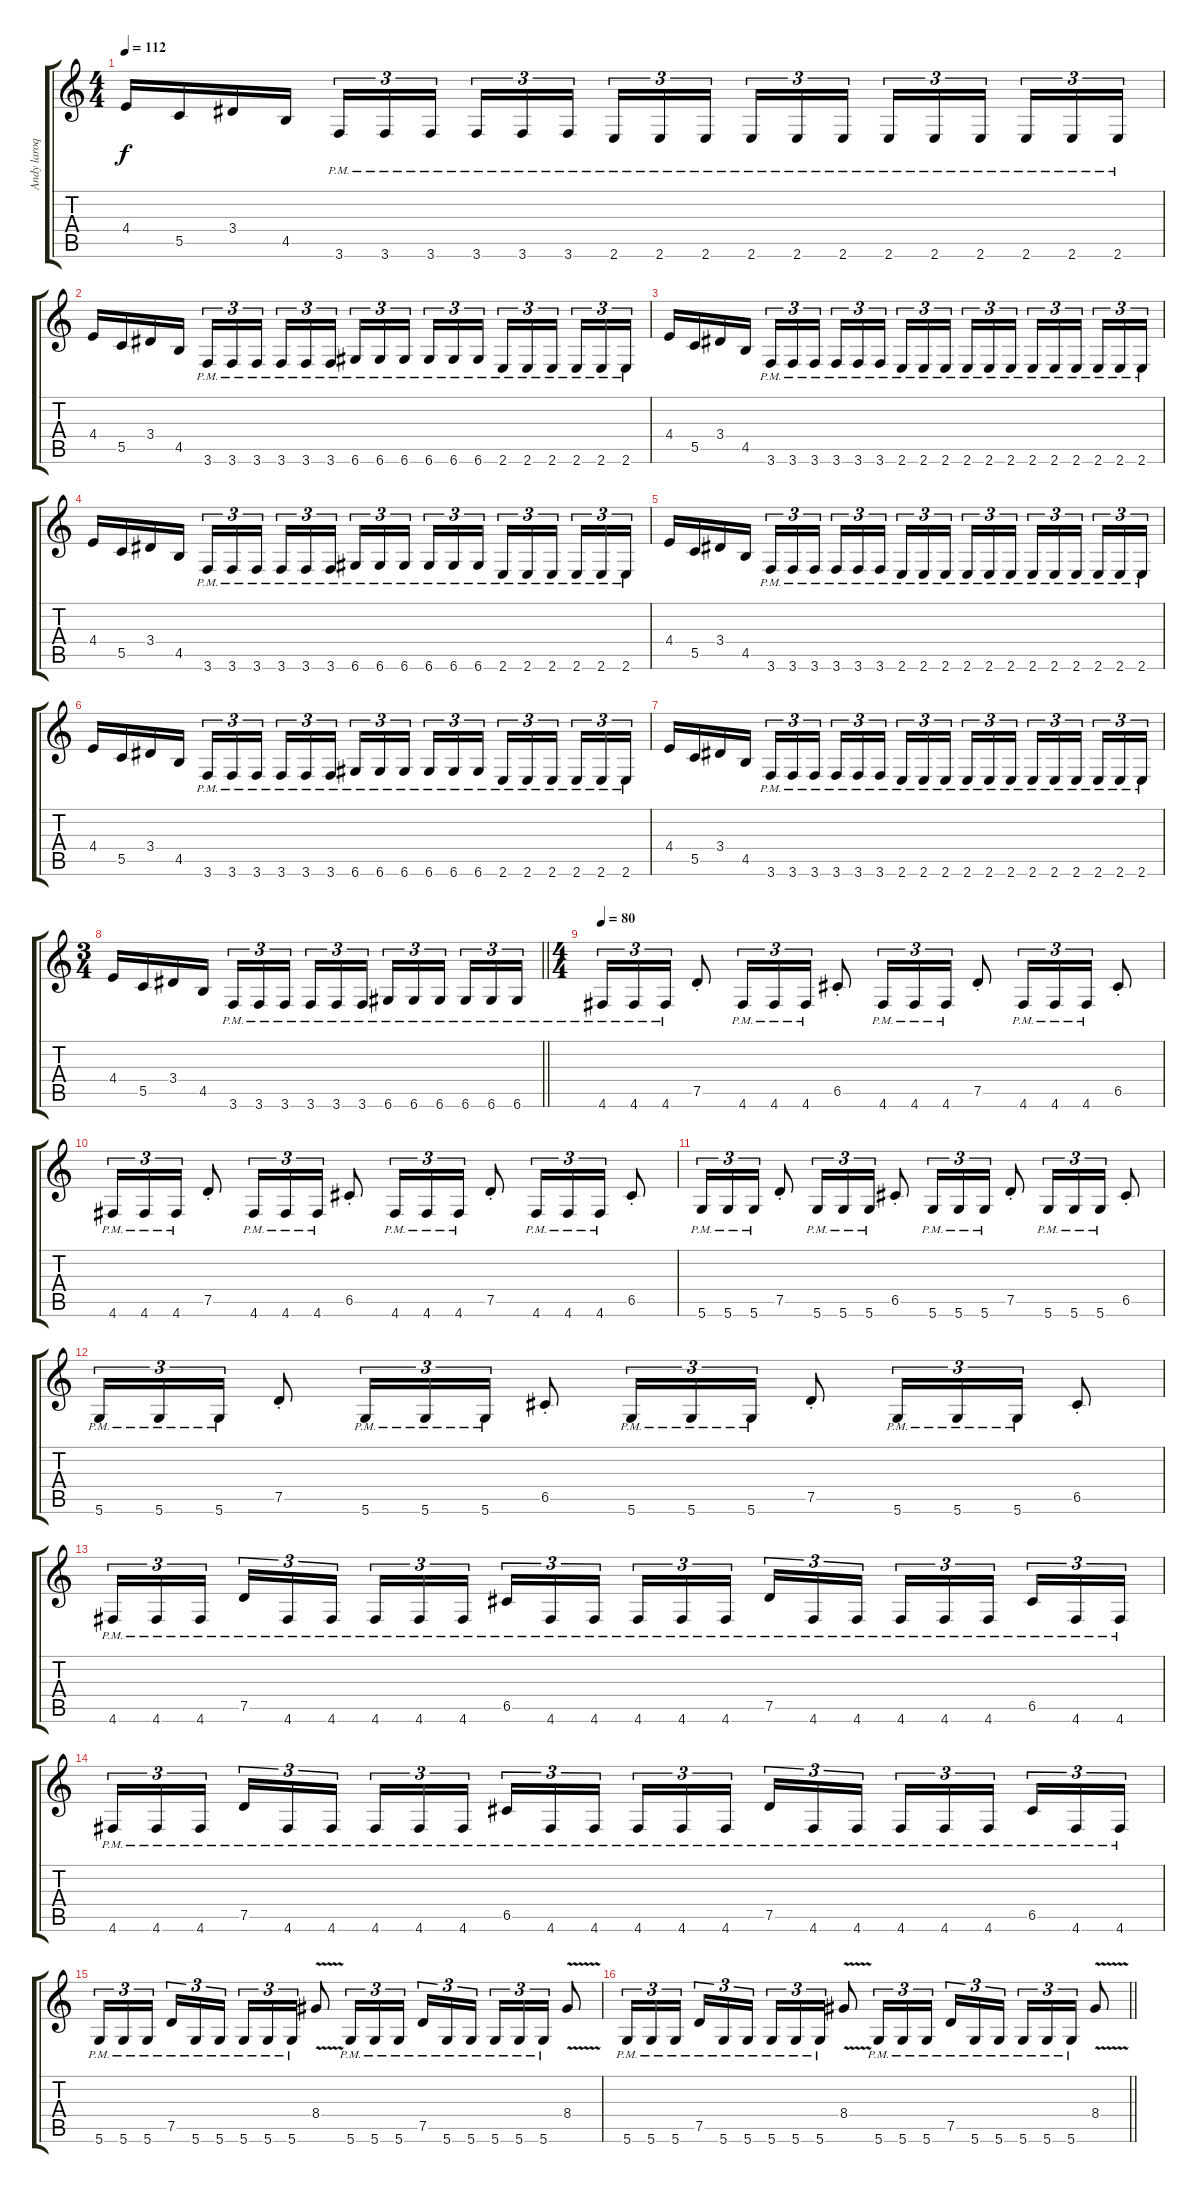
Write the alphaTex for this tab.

\track ("Andy laroque" "Andy laroq") {instrument distortionguitar}
\staff {score tabs}
\tuning (D4 A3 F3 C3 G2 D2) {hide}
\ts (4 4)
\tempo 112
\clef g2
\ks c
4.4.16{dy f} 5.5.16 3.4.16 4.5.16 3.6{pm}.16{tu (3 2)} 3.6{pm}.16{tu (3 2)} 3.6{pm}.16{tu (3 2) beam splitsecondary} 3.6{pm}.16{tu (3 2)} 3.6{pm}.16{tu (3 2)} 3.6{pm}.16{tu (3 2)} 2.6{pm}.16{tu (3 2)} 2.6{pm}.16{tu (3 2)} 2.6{pm}.16{tu (3 2) beam splitsecondary} 2.6{pm}.16{tu (3 2)} 2.6{pm}.16{tu (3 2)} 2.6{pm}.16{tu (3 2)} 2.6{pm}.16{tu (3 2)} 2.6{pm}.16{tu (3 2)} 2.6{pm}.16{tu (3 2) beam splitsecondary} 2.6{pm}.16{tu (3 2)} 2.6{pm}.16{tu (3 2)} 2.6{pm}.16{tu (3 2)} |
4.4.16 5.5.16 3.4.16 4.5.16 3.6{pm}.16{tu (3 2)} 3.6{pm}.16{tu (3 2)} 3.6{pm}.16{tu (3 2) beam splitsecondary} 3.6{pm}.16{tu (3 2)} 3.6{pm}.16{tu (3 2)} 3.6{pm}.16{tu (3 2)} 6.6{pm}.16{tu (3 2)} 6.6{pm}.16{tu (3 2)} 6.6{pm}.16{tu (3 2) beam splitsecondary} 6.6{pm}.16{tu (3 2)} 6.6{pm}.16{tu (3 2)} 6.6{pm}.16{tu (3 2)} 2.6{pm}.16{tu (3 2)} 2.6{pm}.16{tu (3 2)} 2.6{pm}.16{tu (3 2) beam splitsecondary} 2.6{pm}.16{tu (3 2)} 2.6{pm}.16{tu (3 2)} 2.6{pm}.16{tu (3 2)} |
4.4.16 5.5.16 3.4.16 4.5.16 3.6{pm}.16{tu (3 2)} 3.6{pm}.16{tu (3 2)} 3.6{pm}.16{tu (3 2) beam splitsecondary} 3.6{pm}.16{tu (3 2)} 3.6{pm}.16{tu (3 2)} 3.6{pm}.16{tu (3 2)} 2.6{pm}.16{tu (3 2)} 2.6{pm}.16{tu (3 2)} 2.6{pm}.16{tu (3 2) beam splitsecondary} 2.6{pm}.16{tu (3 2)} 2.6{pm}.16{tu (3 2)} 2.6{pm}.16{tu (3 2)} 2.6{pm}.16{tu (3 2)} 2.6{pm}.16{tu (3 2)} 2.6{pm}.16{tu (3 2) beam splitsecondary} 2.6{pm}.16{tu (3 2)} 2.6{pm}.16{tu (3 2)} 2.6{pm}.16{tu (3 2)} |
4.4.16 5.5.16 3.4.16 4.5.16 3.6{pm}.16{tu (3 2)} 3.6{pm}.16{tu (3 2)} 3.6{pm}.16{tu (3 2) beam splitsecondary} 3.6{pm}.16{tu (3 2)} 3.6{pm}.16{tu (3 2)} 3.6{pm}.16{tu (3 2)} 6.6{pm}.16{tu (3 2)} 6.6{pm}.16{tu (3 2)} 6.6{pm}.16{tu (3 2) beam splitsecondary} 6.6{pm}.16{tu (3 2)} 6.6{pm}.16{tu (3 2)} 6.6{pm}.16{tu (3 2)} 2.6{pm}.16{tu (3 2)} 2.6{pm}.16{tu (3 2)} 2.6{pm}.16{tu (3 2) beam splitsecondary} 2.6{pm}.16{tu (3 2)} 2.6{pm}.16{tu (3 2)} 2.6{pm}.16{tu (3 2)} |
4.4.16 5.5.16 3.4.16 4.5.16 3.6{pm}.16{tu (3 2)} 3.6{pm}.16{tu (3 2)} 3.6{pm}.16{tu (3 2) beam splitsecondary} 3.6{pm}.16{tu (3 2)} 3.6{pm}.16{tu (3 2)} 3.6{pm}.16{tu (3 2)} 2.6{pm}.16{tu (3 2)} 2.6{pm}.16{tu (3 2)} 2.6{pm}.16{tu (3 2) beam splitsecondary} 2.6{pm}.16{tu (3 2)} 2.6{pm}.16{tu (3 2)} 2.6{pm}.16{tu (3 2)} 2.6{pm}.16{tu (3 2)} 2.6{pm}.16{tu (3 2)} 2.6{pm}.16{tu (3 2) beam splitsecondary} 2.6{pm}.16{tu (3 2)} 2.6{pm}.16{tu (3 2)} 2.6{pm}.16{tu (3 2)} |
4.4.16 5.5.16 3.4.16 4.5.16 3.6{pm}.16{tu (3 2)} 3.6{pm}.16{tu (3 2)} 3.6{pm}.16{tu (3 2) beam splitsecondary} 3.6{pm}.16{tu (3 2)} 3.6{pm}.16{tu (3 2)} 3.6{pm}.16{tu (3 2)} 6.6{pm}.16{tu (3 2)} 6.6{pm}.16{tu (3 2)} 6.6{pm}.16{tu (3 2) beam splitsecondary} 6.6{pm}.16{tu (3 2)} 6.6{pm}.16{tu (3 2)} 6.6{pm}.16{tu (3 2)} 2.6{pm}.16{tu (3 2)} 2.6{pm}.16{tu (3 2)} 2.6{pm}.16{tu (3 2) beam splitsecondary} 2.6{pm}.16{tu (3 2)} 2.6{pm}.16{tu (3 2)} 2.6{pm}.16{tu (3 2)} |
4.4.16 5.5.16 3.4.16 4.5.16 3.6{pm}.16{tu (3 2)} 3.6{pm}.16{tu (3 2)} 3.6{pm}.16{tu (3 2) beam splitsecondary} 3.6{pm}.16{tu (3 2)} 3.6{pm}.16{tu (3 2)} 3.6{pm}.16{tu (3 2)} 2.6{pm}.16{tu (3 2)} 2.6{pm}.16{tu (3 2)} 2.6{pm}.16{tu (3 2) beam splitsecondary} 2.6{pm}.16{tu (3 2)} 2.6{pm}.16{tu (3 2)} 2.6{pm}.16{tu (3 2)} 2.6{pm}.16{tu (3 2)} 2.6{pm}.16{tu (3 2)} 2.6{pm}.16{tu (3 2) beam splitsecondary} 2.6{pm}.16{tu (3 2)} 2.6{pm}.16{tu (3 2)} 2.6{pm}.16{tu (3 2)} |
\ts (3 4)
\barLineRight lightlight
4.4.16 5.5.16 3.4.16 4.5.16 3.6{pm}.16{tu (3 2)} 3.6{pm}.16{tu (3 2)} 3.6{pm}.16{tu (3 2) beam splitsecondary} 3.6{pm}.16{tu (3 2)} 3.6{pm}.16{tu (3 2)} 3.6{pm}.16{tu (3 2)} 6.6{pm}.16{tu (3 2)} 6.6{pm}.16{tu (3 2)} 6.6{pm}.16{tu (3 2) beam splitsecondary} 6.6{pm}.16{tu (3 2)} 6.6{pm}.16{tu (3 2)} 6.6{pm}.16{tu (3 2)} |
\ts (4 4)
\tempo 80
4.6{pm}.16{tu (3 2)} 4.6{pm}.16{tu (3 2)} 4.6{pm}.16{tu (3 2)} 7.5{st}.8 4.6{pm}.16{tu (3 2)} 4.6{pm}.16{tu (3 2)} 4.6{pm}.16{tu (3 2)} 6.5{st}.8 4.6{pm}.16{tu (3 2)} 4.6{pm}.16{tu (3 2)} 4.6{pm}.16{tu (3 2)} 7.5{st}.8 4.6{pm}.16{tu (3 2)} 4.6{pm}.16{tu (3 2)} 4.6{pm}.16{tu (3 2)} 6.5{st}.8 |
4.6{pm}.16{tu (3 2)} 4.6{pm}.16{tu (3 2)} 4.6{pm}.16{tu (3 2)} 7.5{st}.8 4.6{pm}.16{tu (3 2)} 4.6{pm}.16{tu (3 2)} 4.6{pm}.16{tu (3 2)} 6.5{st}.8 4.6{pm}.16{tu (3 2)} 4.6{pm}.16{tu (3 2)} 4.6{pm}.16{tu (3 2)} 7.5{st}.8 4.6{pm}.16{tu (3 2)} 4.6{pm}.16{tu (3 2)} 4.6{pm}.16{tu (3 2)} 6.5{st}.8 |
5.6{pm}.16{tu (3 2)} 5.6{pm}.16{tu (3 2)} 5.6{pm}.16{tu (3 2)} 7.5{st}.8 5.6{pm}.16{tu (3 2)} 5.6{pm}.16{tu (3 2)} 5.6{pm}.16{tu (3 2)} 6.5{st}.8 5.6{pm}.16{tu (3 2)} 5.6{pm}.16{tu (3 2)} 5.6{pm}.16{tu (3 2)} 7.5{st}.8 5.6{pm}.16{tu (3 2)} 5.6{pm}.16{tu (3 2)} 5.6{pm}.16{tu (3 2)} 6.5{st}.8 |
5.6{pm}.16{tu (3 2)} 5.6{pm}.16{tu (3 2)} 5.6{pm}.16{tu (3 2)} 7.5{st}.8 5.6{pm}.16{tu (3 2)} 5.6{pm}.16{tu (3 2)} 5.6{pm}.16{tu (3 2)} 6.5{st}.8 5.6{pm}.16{tu (3 2)} 5.6{pm}.16{tu (3 2)} 5.6{pm}.16{tu (3 2)} 7.5{st}.8 5.6{pm}.16{tu (3 2)} 5.6{pm}.16{tu (3 2)} 5.6{pm}.16{tu (3 2)} 6.5{st}.8 |
4.6{pm}.16{tu (3 2)} 4.6{pm}.16{tu (3 2)} 4.6{pm}.16{tu (3 2) beam splitsecondary} 7.5{pm}.16{tu (3 2)} 4.6{pm}.16{tu (3 2)} 4.6{pm}.16{tu (3 2)} 4.6{pm}.16{tu (3 2)} 4.6{pm}.16{tu (3 2)} 4.6{pm}.16{tu (3 2) beam splitsecondary} 6.5{pm}.16{tu (3 2)} 4.6{pm}.16{tu (3 2)} 4.6{pm}.16{tu (3 2)} 4.6{pm}.16{tu (3 2)} 4.6{pm}.16{tu (3 2)} 4.6{pm}.16{tu (3 2) beam splitsecondary} 7.5{pm}.16{tu (3 2)} 4.6{pm}.16{tu (3 2)} 4.6{pm}.16{tu (3 2)} 4.6{pm}.16{tu (3 2)} 4.6{pm}.16{tu (3 2)} 4.6{pm}.16{tu (3 2) beam splitsecondary} 6.5{pm}.16{tu (3 2)} 4.6{pm}.16{tu (3 2)} 4.6{pm}.16{tu (3 2)} |
4.6{pm}.16{tu (3 2)} 4.6{pm}.16{tu (3 2)} 4.6{pm}.16{tu (3 2) beam splitsecondary} 7.5{pm}.16{tu (3 2)} 4.6{pm}.16{tu (3 2)} 4.6{pm}.16{tu (3 2)} 4.6{pm}.16{tu (3 2)} 4.6{pm}.16{tu (3 2)} 4.6{pm}.16{tu (3 2) beam splitsecondary} 6.5{pm}.16{tu (3 2)} 4.6{pm}.16{tu (3 2)} 4.6{pm}.16{tu (3 2)} 4.6{pm}.16{tu (3 2)} 4.6{pm}.16{tu (3 2)} 4.6{pm}.16{tu (3 2) beam splitsecondary} 7.5{pm}.16{tu (3 2)} 4.6{pm}.16{tu (3 2)} 4.6{pm}.16{tu (3 2)} 4.6{pm}.16{tu (3 2)} 4.6{pm}.16{tu (3 2)} 4.6{pm}.16{tu (3 2) beam splitsecondary} 6.5{pm}.16{tu (3 2)} 4.6{pm}.16{tu (3 2)} 4.6{pm}.16{tu (3 2)} |
5.6{pm}.16{tu (3 2)} 5.6{pm}.16{tu (3 2)} 5.6{pm}.16{tu (3 2) beam splitsecondary} 7.5{pm}.16{tu (3 2)} 5.6{pm}.16{tu (3 2)} 5.6{pm}.16{tu (3 2)} 5.6{pm}.16{tu (3 2)} 5.6{pm}.16{tu (3 2)} 5.6{pm}.16{tu (3 2)} 8.4{v}.8 5.6{pm}.16{tu (3 2)} 5.6{pm}.16{tu (3 2)} 5.6{pm}.16{tu (3 2) beam splitsecondary} 7.5{pm}.16{tu (3 2)} 5.6{pm}.16{tu (3 2)} 5.6{pm}.16{tu (3 2)} 5.6{pm}.16{tu (3 2)} 5.6{pm}.16{tu (3 2)} 5.6{pm}.16{tu (3 2)} 8.4{v}.8 |
\barLineRight lightlight
5.6{pm}.16{tu (3 2)} 5.6{pm}.16{tu (3 2)} 5.6{pm}.16{tu (3 2) beam splitsecondary} 7.5{pm}.16{tu (3 2)} 5.6{pm}.16{tu (3 2)} 5.6{pm}.16{tu (3 2)} 5.6{pm}.16{tu (3 2)} 5.6{pm}.16{tu (3 2)} 5.6{pm}.16{tu (3 2)} 8.4{v}.8 5.6{pm}.16{tu (3 2)} 5.6{pm}.16{tu (3 2)} 5.6{pm}.16{tu (3 2) beam splitsecondary} 7.5{pm}.16{tu (3 2)} 5.6{pm}.16{tu (3 2)} 5.6{pm}.16{tu (3 2)} 5.6{pm}.16{tu (3 2)} 5.6{pm}.16{tu (3 2)} 5.6{pm}.16{tu (3 2)} 8.4{v}.8
